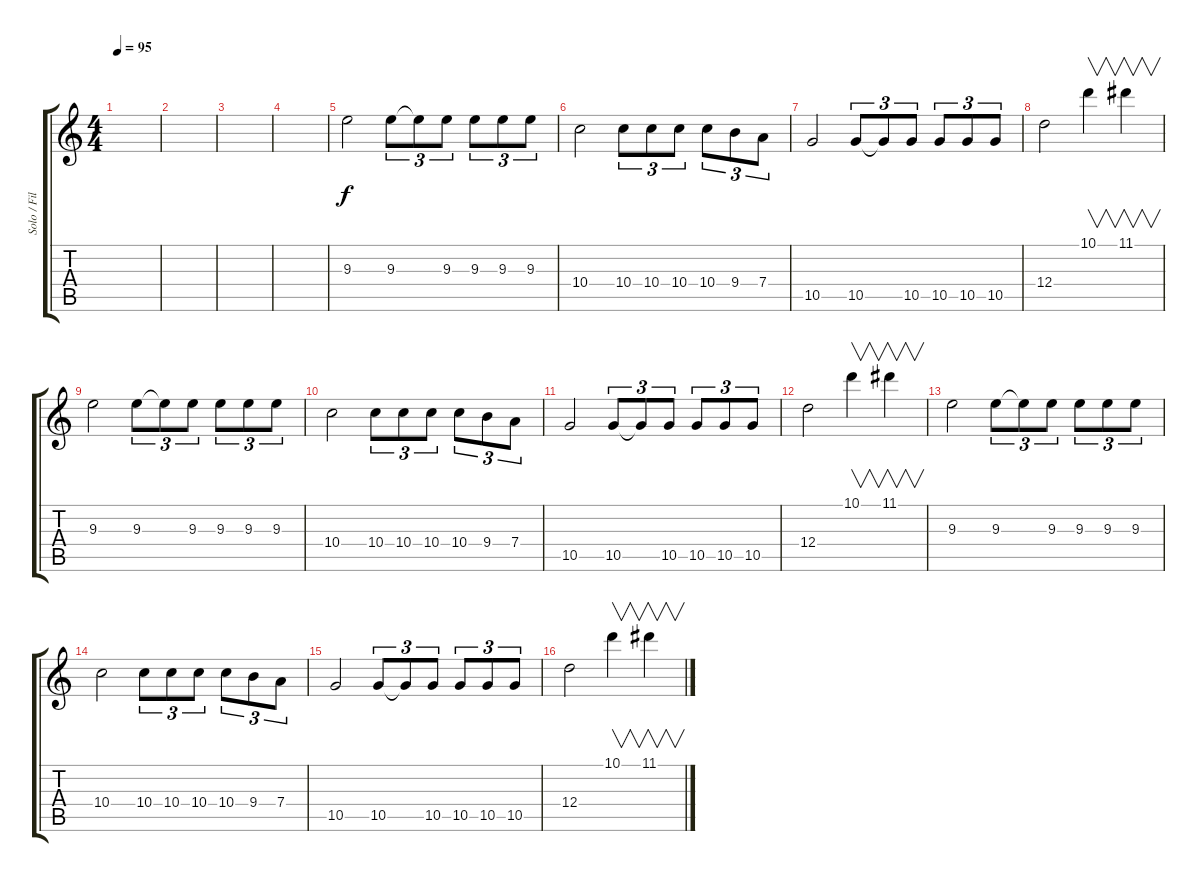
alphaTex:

\track ("Solo / Fill" "Solo / Fil") {instrument overdrivenguitar}
\staff {score tabs}
\tuning (E4 B3 G3 D3 A2 E2) {hide}
\ts (4 4)
\tempo 95
\clef g2
\ks c
|
|
|
|
9.3.2 9.3.8{tu (3 2)} 9.3{t}.8{tu (3 2)} 9.3.8{tu (3 2)} 9.3.8{tu (3 2)} 9.3.8{tu (3 2)} 9.3.8{tu (3 2)} |
10.4.2 10.4.8{tu (3 2)} 10.4.8{tu (3 2)} 10.4.8{tu (3 2)} 10.4.8{tu (3 2)} 9.4.8{tu (3 2)} 7.4.8{tu (3 2)} |
10.5.2 10.5.8{tu (3 2)} 10.5{t}.8{tu (3 2)} 10.5.8{tu (3 2)} 10.5.8{tu (3 2)} 10.5.8{tu (3 2)} 10.5.8{tu (3 2)} |
12.4.2 10.1.4{v} 11.1.4{v} |
9.3.2 9.3.8{tu (3 2)} 9.3{t}.8{tu (3 2)} 9.3.8{tu (3 2)} 9.3.8{tu (3 2)} 9.3.8{tu (3 2)} 9.3.8{tu (3 2)} |
10.4.2 10.4.8{tu (3 2)} 10.4.8{tu (3 2)} 10.4.8{tu (3 2)} 10.4.8{tu (3 2)} 9.4.8{tu (3 2)} 7.4.8{tu (3 2)} |
10.5.2 10.5.8{tu (3 2)} 10.5{t}.8{tu (3 2)} 10.5.8{tu (3 2)} 10.5.8{tu (3 2)} 10.5.8{tu (3 2)} 10.5.8{tu (3 2)} |
12.4.2 10.1.4{v} 11.1.4{v} |
9.3.2 9.3.8{tu (3 2)} 9.3{t}.8{tu (3 2)} 9.3.8{tu (3 2)} 9.3.8{tu (3 2)} 9.3.8{tu (3 2)} 9.3.8{tu (3 2)} |
10.4.2 10.4.8{tu (3 2)} 10.4.8{tu (3 2)} 10.4.8{tu (3 2)} 10.4.8{tu (3 2)} 9.4.8{tu (3 2)} 7.4.8{tu (3 2)} |
10.5.2 10.5.8{tu (3 2)} 10.5{t}.8{tu (3 2)} 10.5.8{tu (3 2)} 10.5.8{tu (3 2)} 10.5.8{tu (3 2)} 10.5.8{tu (3 2)} |
12.4.2 10.1.4{v} 11.1.4{v}
